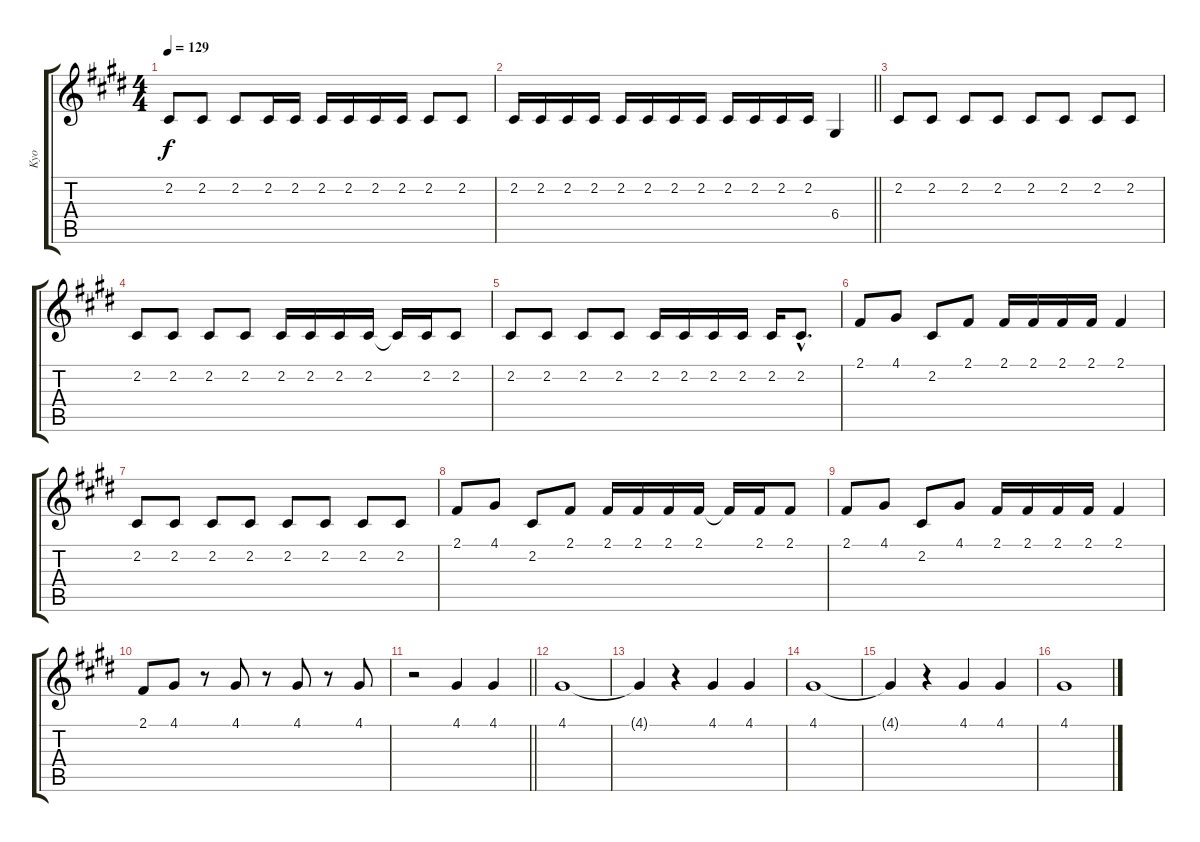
\track ("Kyo" "Kyo") {instrument sopranosax}
\staff {score tabs}
\tuning (E4 B3 G3 D3 A2 E2) {hide}
\ts (4 4)
\tempo 129
\clef g2
\ks e
2.2.8{dy f} 2.2.8 2.2.8 2.2.16 2.2.16 2.2.16 2.2.16 2.2.16 2.2.16 2.2.8 2.2.8 |
\barLineRight lightlight
2.2.16 2.2.16 2.2.16 2.2.16 2.2.16 2.2.16 2.2.16 2.2.16 2.2.16 2.2.16 2.2.16 2.2.16 6.4.4 |
2.2.8 2.2.8 2.2.8 2.2.8 2.2.8 2.2.8 2.2.8 2.2.8 |
2.2.8 2.2.8 2.2.8 2.2.8 2.2.16 2.2.16 2.2.16 2.2.16 2.2{t}.16 2.2.16 2.2.8 |
2.2.8 2.2.8 2.2.8 2.2.8 2.2.16 2.2.16 2.2.16 2.2.16 2.2.16 2.2{hac}.8{d} |
2.1.8 4.1.8 2.2.8 2.1.8 2.1.16 2.1.16 2.1.16 2.1.16 2.1.4 |
2.2.8 2.2.8 2.2.8 2.2.8 2.2.8 2.2.8 2.2.8 2.2.8 |
2.1.8 4.1.8 2.2.8 2.1.8 2.1.16 2.1.16 2.1.16 2.1.16 2.1{t}.16 2.1.16 2.1.8 |
2.1.8 4.1.8 2.2.8 4.1.8 2.1.16 2.1.16 2.1.16 2.1.16 2.1.4 |
2.1.8 4.1.8 r.8 4.1.8 r.8 4.1.8 r.8 4.1.8 |
\barLineRight lightlight
r.2 4.1.4 4.1.4 |
4.1.1 |
4.1{t}.4 r.4 4.1.4 4.1.4 |
4.1.1 |
4.1{t}.4 r.4 4.1.4 4.1.4 |
4.1.1
